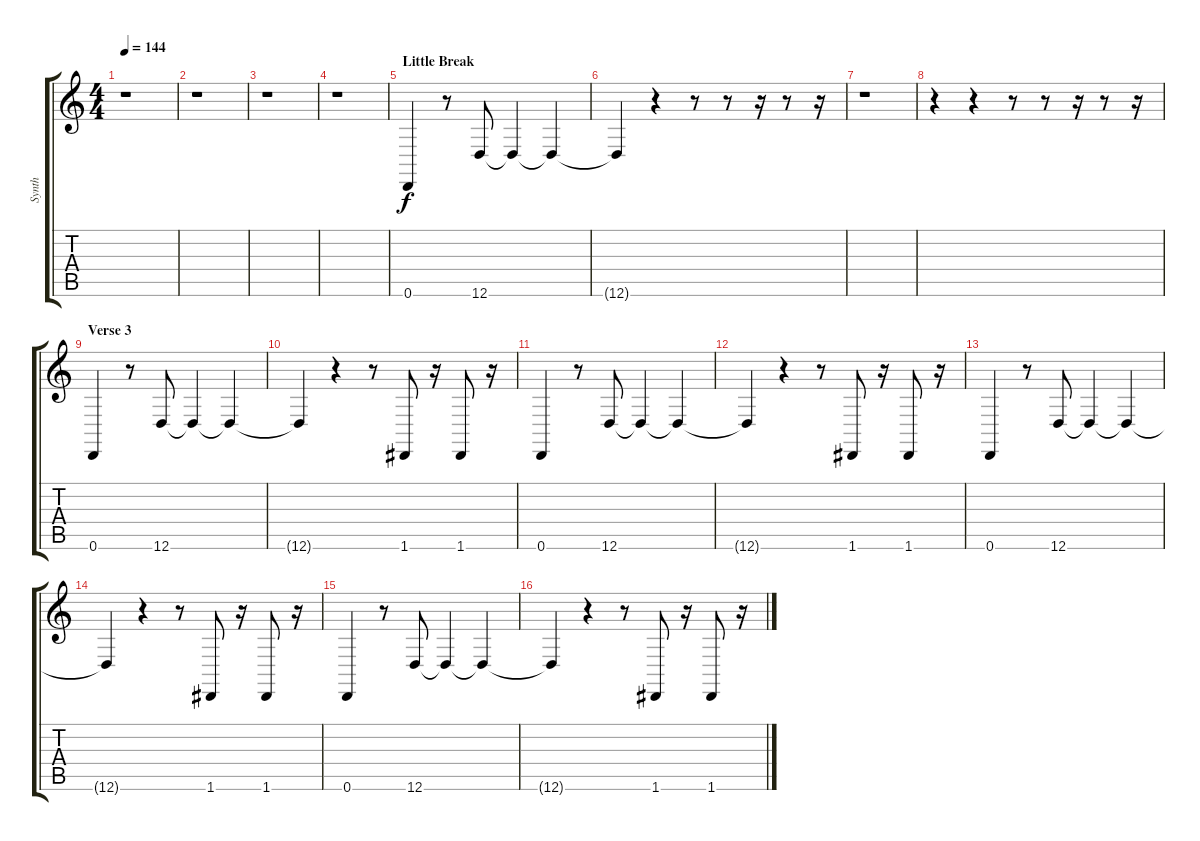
\track ("Synth" "Synth") {instrument lead2sawtooth}
\staff {score tabs}
\tuning (E4 B3 G3 D3 A2 D2) {hide}
\ts (4 4)
\tempo 144
\clef g2
\ks c
r.1{dy f} |
r.1 |
r.1 |
r.1 |
\section ("" "Little Break")
0.6.4 r.8 12.6.8 12.6{t}.4 12.6{t}.4 |
12.6{t}.4 r.4 r.8 r.8 r.16 r.8 r.16 |
r.1 |
r.4 r.4 r.8 r.8 r.16 r.8 r.16 |
\section ("" "Verse 3")
0.6.4 r.8 12.6.8 12.6{t}.4 12.6{t}.4 |
12.6{t}.4 r.4 r.8 1.6.8 r.16 1.6.8 r.16 |
0.6.4 r.8 12.6.8 12.6{t}.4 12.6{t}.4 |
12.6{t}.4 r.4 r.8 1.6.8 r.16 1.6.8 r.16 |
0.6.4 r.8 12.6.8 12.6{t}.4 12.6{t}.4 |
12.6{t}.4 r.4 r.8 1.6.8 r.16 1.6.8 r.16 |
0.6.4 r.8 12.6.8 12.6{t}.4 12.6{t}.4 |
12.6{t}.4 r.4 r.8 1.6.8 r.16 1.6.8 r.16
